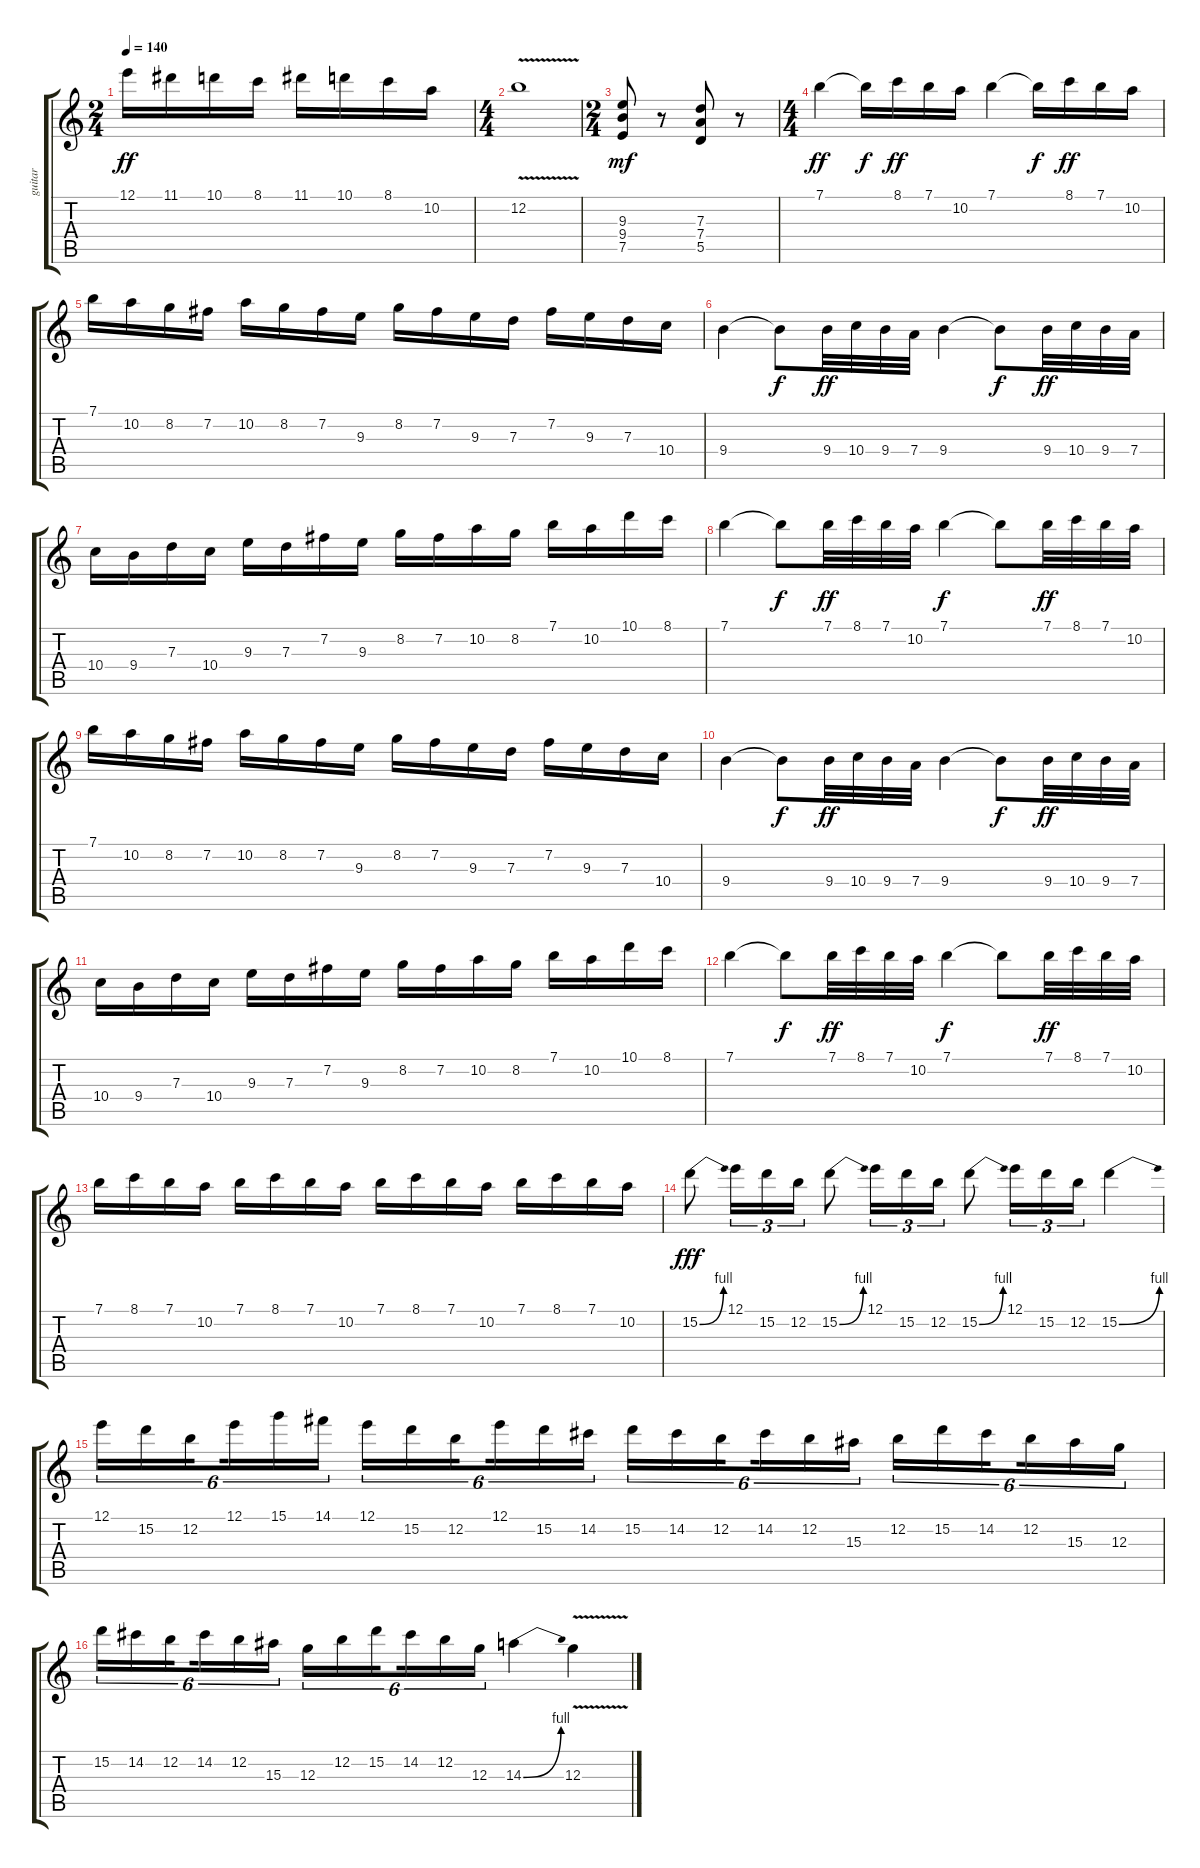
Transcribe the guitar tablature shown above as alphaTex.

\track ("guitar" "guitar") {instrument overdrivenguitar}
\staff {score tabs}
\tuning (E4 B3 G3 D3 A2 E2) {hide}
\ts (2 4)
\tempo 140
\clef g2
\ks c
12.1.16{dy ff} 11.1.16 10.1.16 8.1.16 11.1.16 10.1.16 8.1.16 10.2.16 |
\ts (4 4)
12.2{v}.1 |
\ts (2 4)
(9.3 9.4 7.5).8{dy mf} r.8 (7.3 7.4 5.5).8 r.8 |
\ts (4 4)
7.1.4{dy ff} 7.1{t}.16{dy f} 8.1.16{dy ff} 7.1.16 10.2.16 7.1.4 7.1{t}.16{dy f} 8.1.16{dy ff} 7.1.16 10.2.16 |
7.1.16 10.2.16 8.2.16 7.2.16 10.2.16 8.2.16 7.2.16 9.3.16 8.2.16 7.2.16 9.3.16 7.3.16 7.2.16 9.3.16 7.3.16 10.4.16 |
9.4.4 9.4{t}.8{dy f} 9.4.32{dy ff} 10.4.32 9.4.32 7.4.32 9.4.4 9.4{t}.8{dy f} 9.4.32{dy ff} 10.4.32 9.4.32 7.4.32 |
10.4.16 9.4.16 7.3.16 10.4.16 9.3.16 7.3.16 7.2.16 9.3.16 8.2.16 7.2.16 10.2.16 8.2.16 7.1.16 10.2.16 10.1.16 8.1.16 |
7.1.4 7.1{t}.8{dy f} 7.1.32{dy ff} 8.1.32 7.1.32 10.2.32 7.1.4{dy f} 7.1{t}.8 7.1.32{dy ff} 8.1.32 7.1.32 10.2.32 |
7.1.16 10.2.16 8.2.16 7.2.16 10.2.16 8.2.16 7.2.16 9.3.16 8.2.16 7.2.16 9.3.16 7.3.16 7.2.16 9.3.16 7.3.16 10.4.16 |
9.4.4 9.4{t}.8{dy f} 9.4.32{dy ff} 10.4.32 9.4.32 7.4.32 9.4.4 9.4{t}.8{dy f} 9.4.32{dy ff} 10.4.32 9.4.32 7.4.32 |
10.4.16 9.4.16 7.3.16 10.4.16 9.3.16 7.3.16 7.2.16 9.3.16 8.2.16 7.2.16 10.2.16 8.2.16 7.1.16 10.2.16 10.1.16 8.1.16 |
7.1.4 7.1{t}.8{dy f} 7.1.32{dy ff} 8.1.32 7.1.32 10.2.32 7.1.4{dy f} 7.1{t}.8 7.1.32{dy ff} 8.1.32 7.1.32 10.2.32 |
7.1.16 8.1.16 7.1.16 10.2.16 7.1.16 8.1.16 7.1.16 10.2.16 7.1.16 8.1.16 7.1.16 10.2.16 7.1.16 8.1.16 7.1.16 10.2.16 |
15.2{be (bend 0 0 60 4)}.8{dy fff} 12.1.16{tu (3 2)} 15.2.16{tu (3 2)} 12.2.16{tu (3 2)} 15.2{be (bend 0 0 60 4)}.8 12.1.16{tu (3 2)} 15.2.16{tu (3 2)} 12.2.16{tu (3 2)} 15.2{be (bend 0 0 60 4)}.8 12.1.16{tu (3 2)} 15.2.16{tu (3 2)} 12.2.16{tu (3 2)} 15.2{be (bend 0 0 60 4)}.4 |
12.1.16{tu (6 4)} 15.2.16{tu (6 4)} 12.2.16{tu (6 4) beam splitsecondary} 12.1.16{tu (6 4)} 15.1.16{tu (6 4)} 14.1.16{tu (6 4)} 12.1.16{tu (6 4)} 15.2.16{tu (6 4)} 12.2.16{tu (6 4) beam splitsecondary} 12.1.16{tu (6 4)} 15.2.16{tu (6 4)} 14.2.16{tu (6 4)} 15.2.16{tu (6 4)} 14.2.16{tu (6 4)} 12.2.16{tu (6 4) beam splitsecondary} 14.2.16{tu (6 4)} 12.2.16{tu (6 4)} 15.3.16{tu (6 4)} 12.2.16{tu (6 4)} 15.2.16{tu (6 4)} 14.2.16{tu (6 4) beam splitsecondary} 12.2.16{tu (6 4)} 15.3.16{tu (6 4)} 12.3.16{tu (6 4)} |
15.2.16{tu (6 4)} 14.2.16{tu (6 4)} 12.2.16{tu (6 4) beam splitsecondary} 14.2.16{tu (6 4)} 12.2.16{tu (6 4)} 15.3.16{tu (6 4)} 12.3.16{tu (6 4)} 12.2.16{tu (6 4)} 15.2.16{tu (6 4) beam splitsecondary} 14.2.16{tu (6 4)} 12.2.16{tu (6 4)} 12.3.16{tu (6 4)} 14.3{be (bend 0 0 60 4)}.4 12.3{v}.4
